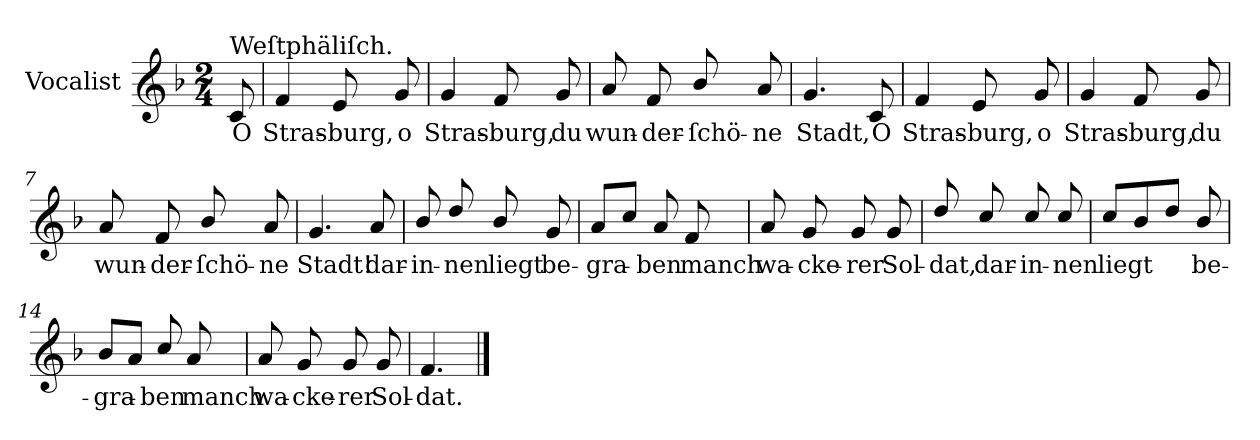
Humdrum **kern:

**kern	**text
*part1	*part1
*staff1	*staff1
*I"Vocalist	*
*k[b-]	*
*F:	*
*M2/4	*
=	=
!LO:TX:a:t=Weſtphäliſch.	!
8c	O
=1	=1
4f	Stras-
8e	-burg,
8g	o
=2	=2
4g	Stras-
8f	-burg,
8g	du
=3	=3
8a	wun-
8f	-der-
8b-/	-ſchö-
8a	-ne
=4	=4
4.g	Stadt,
8c	O
=5	=5
4f	Stras-
8e	-burg,
8g	o
=6	=6
4g	Stras-
8f	-burg,
8g	du
=7	=7
8a	wun-
8f	-der-
8b-/	-ſchö-
8a	-ne
=8	=8
4.g	Stadt!
8a	dar-
=9	=9
8b-/	-in-
8dd/	-nen
8b-/	liegt
8g	be-
=10	=10
8a/L	-gra-
8ccJ	.
8a	-ben
8f	manch
=11	=11
8a	wa-
8g	-cke-
8g	-rer
8g	Sol-
=12	=12
8dd/	-dat,
8cc/	dar-
8cc/	-in-
8cc/	-nen
=13	=13
8cc/L	liegt
8b-	.
8ddJ	.
8b-/	be-
=14	=14
8b-/L	-gra-
8aJ	.
8cc/	-ben
8a	manch
=15	=15
8a	wa-
8g	-cke-
8g	-rer
8g	Sol-
=16	=16
4.f	-dat.
==	==
*-	*-
